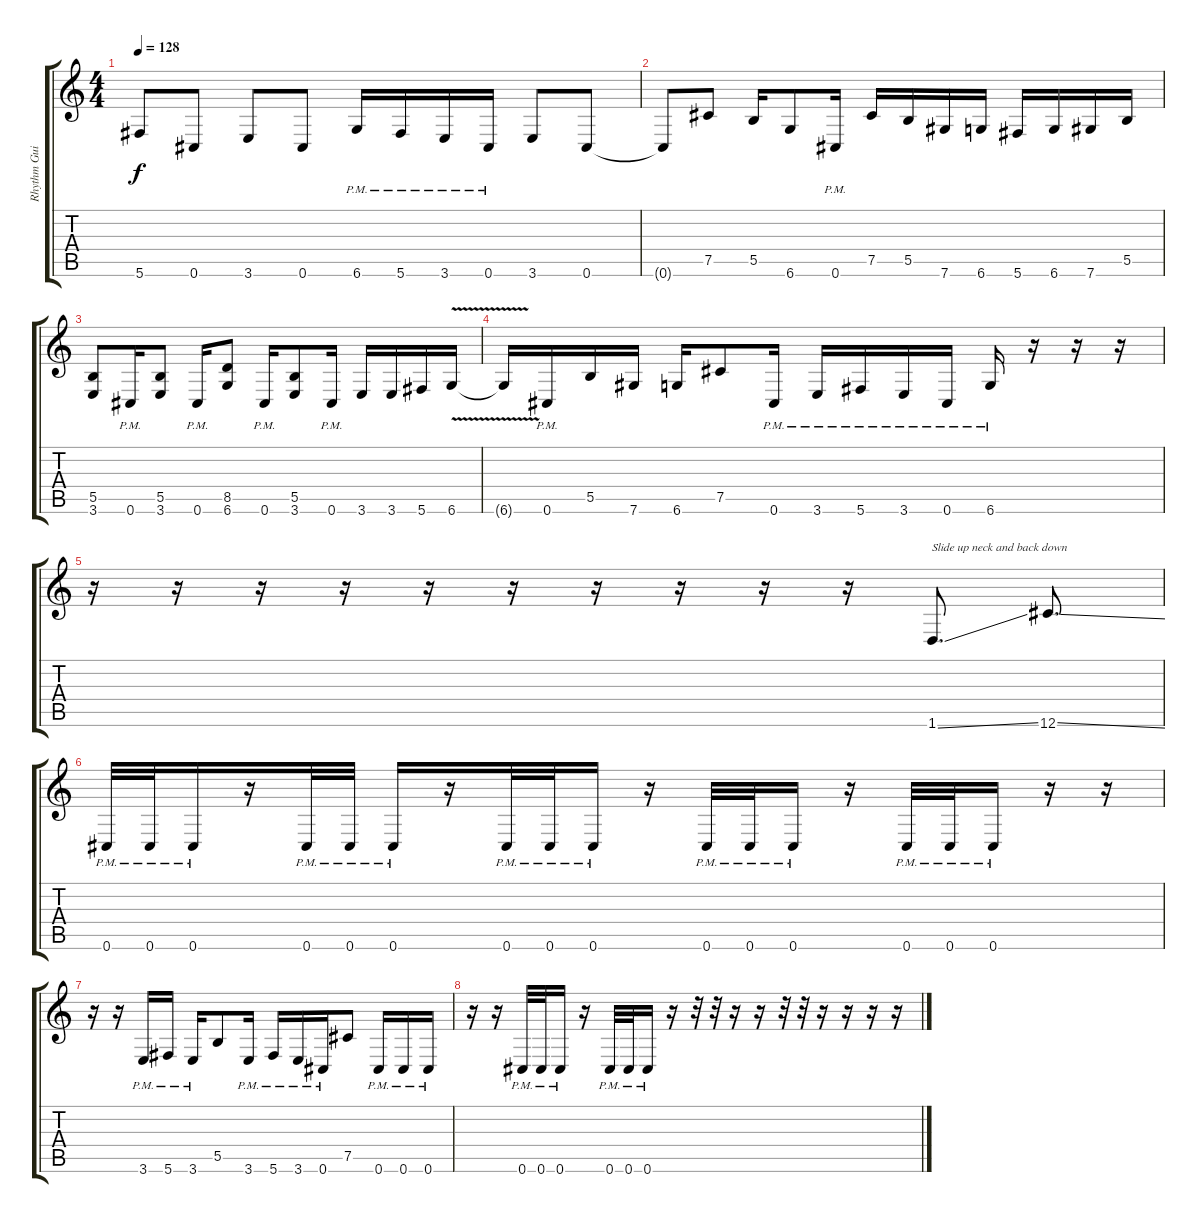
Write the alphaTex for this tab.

\track ("Rhythm Guitar 1" "Rhythm Gui") {instrument distortionguitar}
\staff {score tabs}
\tuning (Db4 Ab3 E3 B2 Gb2 Db2) {hide}
\ts (4 4)
\tempo 128
\clef g2
\ks c
5.6.8{dy f instrument distortionguitar} 0.6.8 3.6.8 0.6.8 6.6{pm}.16 5.6{pm}.16 3.6{pm}.16 0.6{pm}.16 3.6.8 0.6.8 |
0.6{t}.8 7.5.8 5.5.16 6.6.8 0.6{pm}.16 7.5.16 5.5.16 7.6.16 6.6.16 5.6.16 6.6.16 7.6.16 5.5.16 |
(5.5 3.6).8 0.6{pm}.16 (5.5 3.6).8 0.6{pm}.16 (8.5 6.6).8 0.6{pm}.16 (5.5 3.6).8 0.6{pm}.16 3.6.16 3.6.16 5.6.16 6.6{v}.16 |
6.6{t}.16 0.6{pm}.16 5.5.16 7.6.16 6.6.16 7.5.8 0.6{pm}.16 3.6{pm}.16 5.6{pm}.16 3.6{pm}.16 0.6{pm}.16 6.6{pm}.16 r.16 r.16 r.16 |
r.16 r.16 r.16 r.16 r.16 r.16 r.16 r.16 r.16 r.16 1.6{ss}.8{d txt "Slide up neck and back down"} 12.6{ss}.8{d} |
0.6{pm}.32 0.6{pm}.32 0.6{pm}.16 r.16 0.6{pm}.32 0.6{pm}.32 0.6{pm}.16 r.16 0.6{pm}.32 0.6{pm}.32 0.6{pm}.16 r.16 0.6{pm}.32 0.6{pm}.32 0.6{pm}.16 r.16 0.6{pm}.32 0.6{pm}.32 0.6{pm}.16 r.16 r.16 |
r.16 r.16 3.6{pm}.16 5.6{pm}.16 3.6{pm}.16 5.5.8 3.6{pm}.16 5.6{pm}.16 3.6{pm}.16 0.6{pm}.16 7.5.8 0.6{pm}.16 0.6{pm}.16 0.6{pm}.16 |
r.16 r.16 0.6{pm}.32 0.6{pm}.32 0.6{pm}.16 r.16 0.6{pm}.32 0.6{pm}.32 0.6{pm}.16 r.16 r.32 r.32 r.16 r.16 r.32 r.32 r.16 r.16 r.16 r.16
